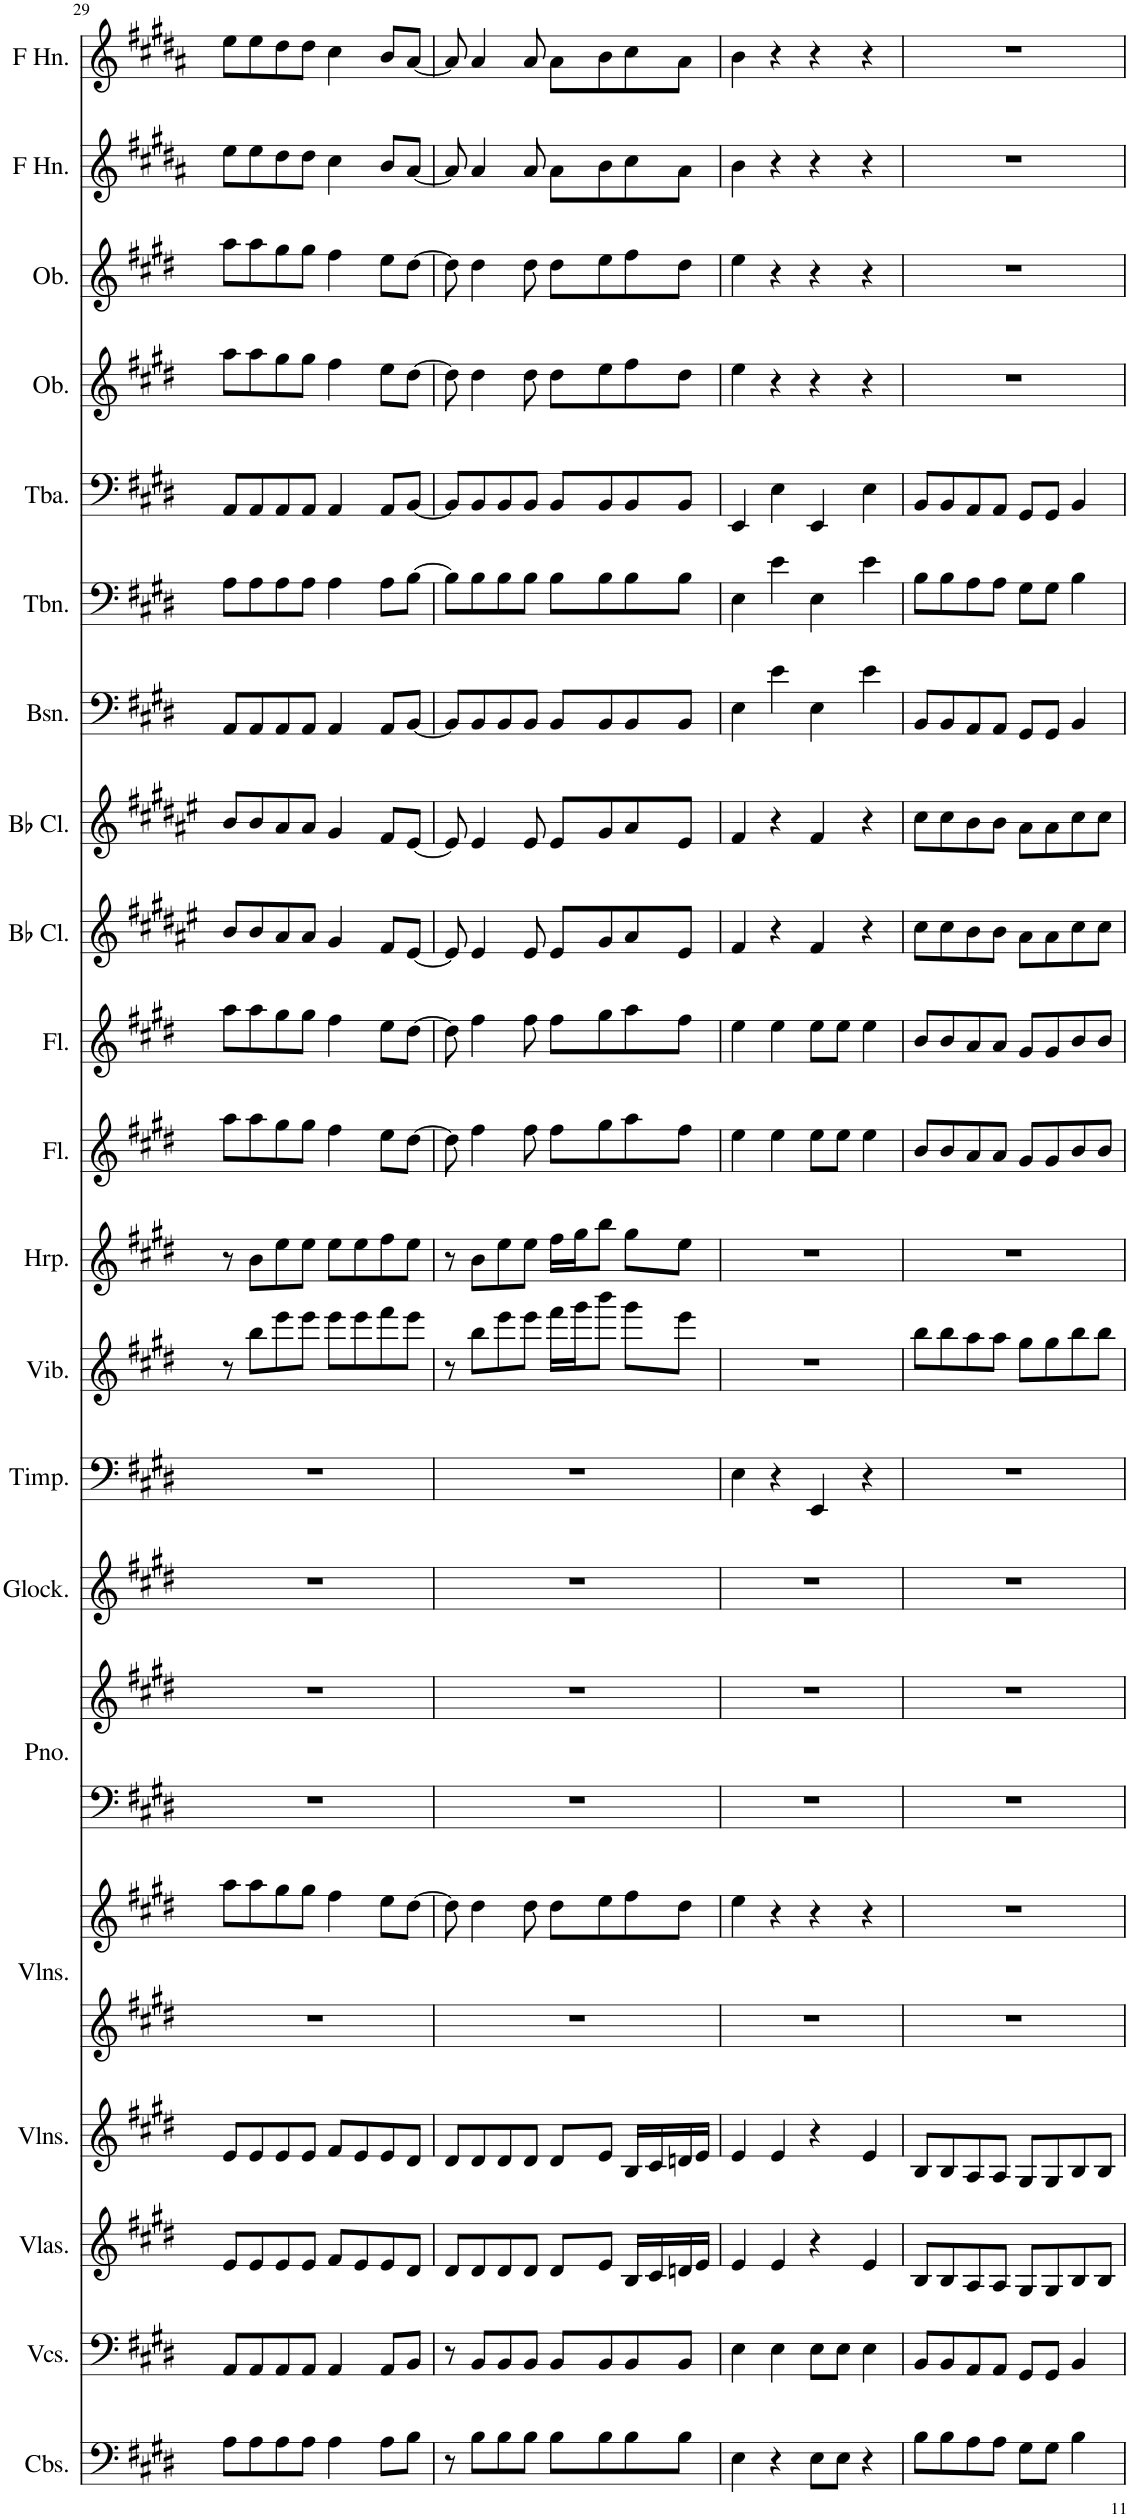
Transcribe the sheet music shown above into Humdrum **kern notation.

**kern	**kern	**kern	**kern	**kern	**kern	**kern	**kern	**kern	**kern	**kern	**kern	**kern	**kern	**kern	**kern	**kern	**kern	**kern	**kern	**kern	**kern	**kern
*part21	*part20	*part19	*part18	*part17	*part17	*part16	*part16	*part15	*part14	*part13	*part12	*part11	*part10	*part9	*part8	*part7	*part6	*part5	*part4	*part3	*part2	*part1
*staff23	*staff22	*staff21	*staff20	*staff19	*staff18	*staff17	*staff16	*staff15	*staff14	*staff13	*staff12	*staff11	*staff10	*staff9	*staff8	*staff7	*staff6	*staff5	*staff4	*staff3	*staff2	*staff1
*I"Contrabasses	*I"Violoncellos	*I"Violas	*I"Violins	*I"Violins	*	*I"Piano	*	*I"Glockenspiel	*I"Timpani	*I"Vibraphone	*I"Harp	*I"Flute	*I"Flute	*I"Bb Clarinet	*I"Bb Clarinet	*I"Bassoon	*I"Trombone	*I"Tuba	*I"Oboe	*I"Oboe	*I"Horn in F	*I"Horn in F
*I'Cbs.	*I'Vcs.	*I'Vlas.	*I'Vlns.	*I'Vlns.	*	*I'Pno.	*	*I'Glock.	*I'Timp.	*I'Vib.	*I'Hrp.	*I'Fl.	*I'Fl.	*I'Bb Cl.	*I'Bb Cl.	*I'Bsn.	*I'Tbn.	*I'Tba.	*I'Ob.	*I'Ob.	*	*
!!LO:PB:g=z
*clefF4	*clefF4	*clefG2	*clefG2	*clefG2	*clefG2	*clefF4	*clefG2	*clefG2	*clefF4	*clefG2	*clefG2	*clefG2	*clefG2	*clefG2	*clefG2	*clefF4	*clefF4	*clefF4	*clefG2	*clefG2	*clefG2	*clefG2
*Trd7c12	*	*	*	*	*	*	*	*Trd-14c-24	*	*	*	*	*	*Trd1c2	*Trd1c2	*	*	*	*	*	*Trd4c7	*Trd4c7
*k[f#c#g#d#]	*k[f#c#g#d#]	*k[f#c#g#d#]	*k[f#c#g#d#]	*k[f#c#g#d#]	*k[f#c#g#d#]	*k[f#c#g#d#]	*k[f#c#g#d#]	*k[f#c#g#d#]	*k[f#c#g#d#]	*k[f#c#g#d#]	*k[f#c#g#d#]	*k[f#c#g#d#]	*k[f#c#g#d#]	*k[f#c#g#d#a#e#]	*k[f#c#g#d#a#e#]	*k[f#c#g#d#]	*k[f#c#g#d#]	*k[f#c#g#d#]	*k[f#c#g#d#]	*k[f#c#g#d#]	*k[f#c#g#d#a#]	*k[f#c#g#d#a#]
*M4/4	*M4/4	*M4/4	*M4/4	*M4/4	*M4/4	*M4/4	*M4/4	*M4/4	*M4/4	*M4/4	*M4/4	*M4/4	*M4/4	*M4/4	*M4/4	*M4/4	*M4/4	*M4/4	*M4/4	*M4/4	*M4/4	*M4/4
=29	=29	=29	=29	=29	=29	=29	=29	=29	=29	=29	=29	=29	=29	=29	=29	=29	=29	=29	=29	=29	=29	=29
8A\L	8AA/L	8e/L	8e/L	1r	8aa\L	1r	1r	1r	1r	8r	8r	8aa\L	8aa\L	8b/L	8b/L	8AA/L	8A\L	8AA/L	8aa\L	8aa\L	8ee\L	8ee\L
8A\	8AA/	8e/	8e/	.	8aa\	.	.	.	.	8bb\L	8b\L	8aa\	8aa\	8b/	8b/	8AA/	8A\	8AA/	8aa\	8aa\	8ee\	8ee\
8A\	8AA/	8e/	8e/	.	8gg#\	.	.	.	.	8eee\	8ee\	8gg#\	8gg#\	8a#/	8a#/	8AA/	8A\	8AA/	8gg#\	8gg#\	8dd#\	8dd#\
8A\J	8AA/J	8e/J	8e/J	.	8gg#\J	.	.	.	.	8eee\J	8ee\J	8gg#\J	8gg#\J	8a#/J	8a#/J	8AA/J	8A\J	8AA/J	8gg#\J	8gg#\J	8dd#\J	8dd#\J
4A\	4AA/	8f#/L	8f#/L	.	4ff#\	.	.	.	.	8eee\L	8ee\L	4ff#\	4ff#\	4g#/	4g#/	4AA/	4A\	4AA/	4ff#\	4ff#\	4cc#\	4cc#\
.	.	8e/	8e/	.	.	.	.	.	.	8eee\	8ee\	.	.	.	.	.	.	.	.	.	.	.
8A\L	8AA/L	8e/	8e/	.	8ee\L	.	.	.	.	8fff#\	8ff#\	8ee\L	8ee\L	8f#/L	8f#/L	8AA/L	8A\L	8AA/L	8ee\L	8ee\L	8b/L	8b/L
8B\J	8BB/J	8d#/J	8d#/J	.	[8dd#\J	.	.	.	.	8eee\J	8ee\J	[8dd#\J	[8dd#\J	[8e#/J	[8e#/J	[8BB/J	[8B\J	[8BB/J	[8dd#\J	[8dd#\J	[8a#/J	[8a#/J
=30	=30	=30	=30	=30	=30	=30	=30	=30	=30	=30	=30	=30	=30	=30	=30	=30	=30	=30	=30	=30	=30	=30
8r	8r	8d#/L	8d#/L	1r	8dd#\]	1r	1r	1r	1r	8r	8r	8dd#\]	8dd#\]	8e#/]	8e#/]	8BB/L]	8B\L]	8BB/L]	8dd#\]	8dd#\]	8a#/]	8a#/]
8B\L	8BB/L	8d#/	8d#/	.	4dd#\	.	.	.	.	8bb\L	8b\L	4ff#\	4ff#\	4e#/	4e#/	8BB/	8B\	8BB/	4dd#\	4dd#\	4a#/	4a#/
8B\	8BB/	8d#/	8d#/	.	.	.	.	.	.	8eee\	8ee\	.	.	.	.	8BB/	8B\	8BB/	.	.	.	.
8B\J	8BB/J	8d#/J	8d#/J	.	8dd#\	.	.	.	.	8eee\J	8ee\J	8ff#\	8ff#\	8e#/	8e#/	8BB/J	8B\J	8BB/J	8dd#\	8dd#\	8a#/	8a#/
8B\L	8BB/L	8d#/L	8d#/L	.	8dd#\L	.	.	.	.	16fff#\LL	16ff#\LL	8ff#\L	8ff#\L	8e#/L	8e#/L	8BB/L	8B\L	8BB/L	8dd#\L	8dd#\L	8a#\L	8a#\L
.	.	.	.	.	.	.	.	.	.	16ggg#\J	16gg#\J	.	.	.	.	.	.	.	.	.	.	.
8B\	8BB/	8e/J	8e/J	.	8ee\	.	.	.	.	8bbb\J	8bb\J	8gg#\	8gg#\	8g#/	8g#/	8BB/	8B\	8BB/	8ee\	8ee\	8b\	8b\
8B\	8BB/	16B/LL	16B/LL	.	8ff#\	.	.	.	.	8ggg#\L	8gg#\L	8aa\	8aa\	8a#/	8a#/	8BB/	8B\	8BB/	8ff#\	8ff#\	8cc#\	8cc#\
.	.	16c#/	16c#/	.	.	.	.	.	.	.	.	.	.	.	.	.	.	.	.	.	.	.
8B\J	8BB/J	16dn/	16dn/	.	8dd#\J	.	.	.	.	8eee\J	8ee\J	8ff#\J	8ff#\J	8e#/J	8e#/J	8BB/J	8B\J	8BB/J	8dd#\J	8dd#\J	8a#\J	8a#\J
.	.	16e/JJ	16e/JJ	.	.	.	.	.	.	.	.	.	.	.	.	.	.	.	.	.	.	.
=31	=31	=31	=31	=31	=31	=31	=31	=31	=31	=31	=31	=31	=31	=31	=31	=31	=31	=31	=31	=31	=31	=31
4E\	4E\	4e/	4e/	1r	4ee\	1r	1r	1r	4E\	1r	1r	4ee\	4ee\	4f#/	4f#/	4E\	4E\	4EE/	4ee\	4ee\	4b\	4b\
4r	4E\	4e/	4e/	.	4r	.	.	.	4r	.	.	4ee\	4ee\	4r	4r	4e\	4e\	4E\	4r	4r	4r	4r
8E\L	8E\L	4r	4r	.	4r	.	.	.	4EE/	.	.	8ee\L	8ee\L	4f#/	4f#/	4E\	4E\	4EE/	4r	4r	4r	4r
8E\J	8E\J	.	.	.	.	.	.	.	.	.	.	8ee\J	8ee\J	.	.	.	.	.	.	.	.	.
4r	4E\	4e/	4e/	.	4r	.	.	.	4r	.	.	4ee\	4ee\	4r	4r	4e\	4e\	4E\	4r	4r	4r	4r
=32	=32	=32	=32	=32	=32	=32	=32	=32	=32	=32	=32	=32	=32	=32	=32	=32	=32	=32	=32	=32	=32	=32
8B\L	8BB/L	8B/L	8B/L	1r	1r	1r	1r	1r	1r	8bb\L	1r	8b/L	8b/L	8cc#\L	8cc#\L	8BB/L	8B\L	8BB/L	1r	1r	1r	1r
8B\	8BB/	8B/	8B/	.	.	.	.	.	.	8bb\	.	8b/	8b/	8cc#\	8cc#\	8BB/	8B\	8BB/	.	.	.	.
8A\	8AA/	8A/	8A/	.	.	.	.	.	.	8aa\	.	8a/	8a/	8b\	8b\	8AA/	8A\	8AA/	.	.	.	.
8A\J	8AA/J	8A/J	8A/J	.	.	.	.	.	.	8aa\J	.	8a/J	8a/J	8b\J	8b\J	8AA/J	8A\J	8AA/J	.	.	.	.
8G#\L	8GG#/L	8G#/L	8G#/L	.	.	.	.	.	.	8gg#\L	.	8g#/L	8g#/L	8a#\L	8a#\L	8GG#/L	8G#\L	8GG#/L	.	.	.	.
8G#\J	8GG#/J	8G#/	8G#/	.	.	.	.	.	.	8gg#\	.	8g#/	8g#/	8a#\	8a#\	8GG#/J	8G#\J	8GG#/J	.	.	.	.
4B\	4BB/	8B/	8B/	.	.	.	.	.	.	8bb\	.	8b/	8b/	8cc#\	8cc#\	4BB/	4B\	4BB/	.	.	.	.
.	.	8B/J	8B/J	.	.	.	.	.	.	8bb\J	.	8b/J	8b/J	8cc#\J	8cc#\J	.	.	.	.	.	.	.
=	=	=	=	=	=	=	=	=	=	=	=	=	=	=	=	=	=	=	=	=	=	=
*-	*-	*-	*-	*-	*-	*-	*-	*-	*-	*-	*-	*-	*-	*-	*-	*-	*-	*-	*-	*-	*-	*-
